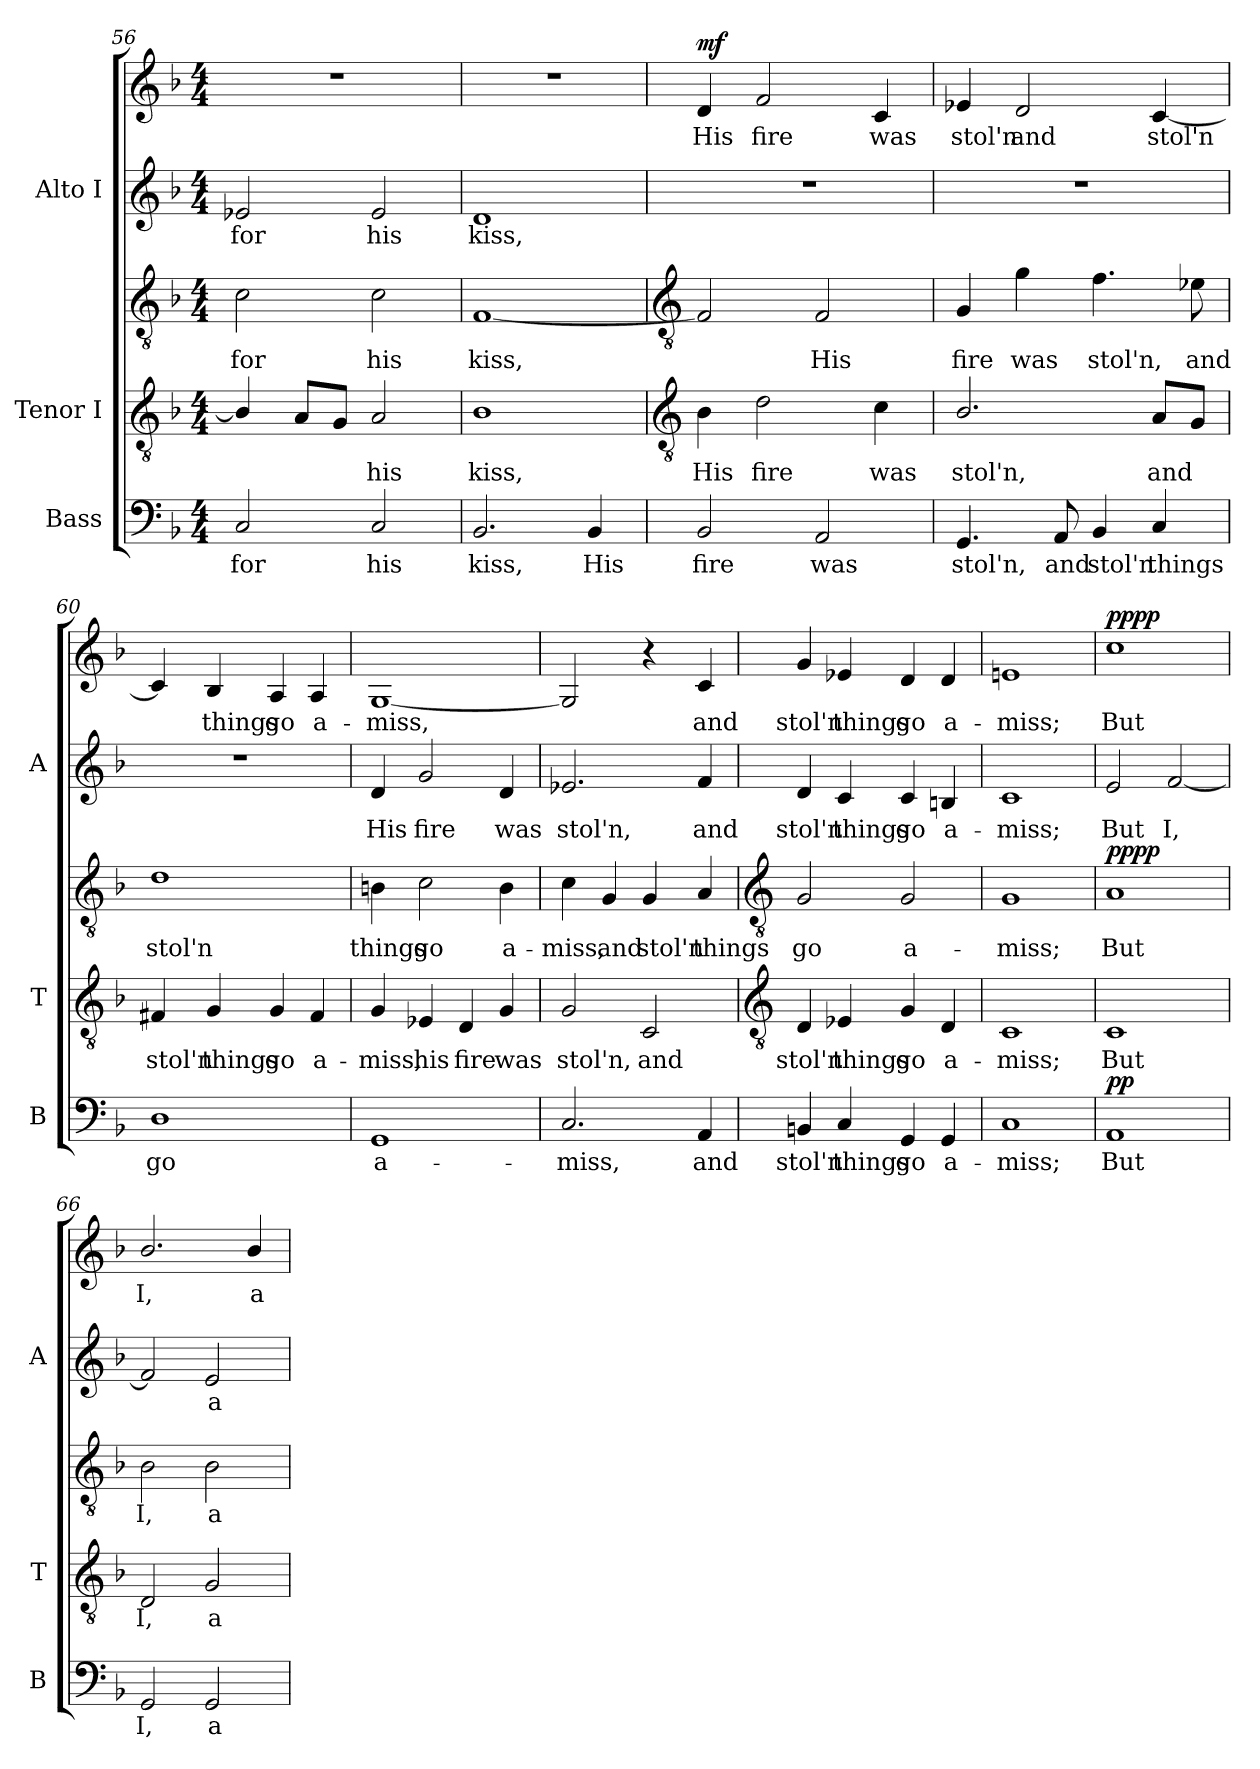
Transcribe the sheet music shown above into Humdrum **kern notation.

**kern	**text	**dynam	**kern	**text	**kern	**text	**dynam	**kern	**text	**kern	**text	**dynam
*part3	*part3	*part3	*part2	*part2	*part2	*part2	*part2	*part1	*part1	*part1	*part1	*part1
*staff5	*staff5	*staff5	*staff4	*staff4	*staff3	*staff3	*staff3/4	*staff2	*staff2	*staff1	*staff1	*staff1/2
*I"Bass	*	*	*I"Tenor I	*	*	*	*	*I"Alto I	*	*	*	*
*I'B	*	*	*I'T	*	*	*	*	*I'A	*	*	*	*
*clefF4	*	*	*clefGv2	*	*clefGv2	*	*	*clefG2	*	*clefG2	*	*
*k[b-]	*	*	*k[b-]	*	*k[b-]	*	*	*k[b-]	*	*k[b-]	*	*
*F:	*	*	*F:	*	*F:	*	*	*F:	*	*F:	*	*
*M4/4	*	*	*M4/4	*	*M4/4	*	*	*M4/4	*	*M4/4	*	*
=56	=56	=56	=56	=56	=56	=56	=56	=56	=56	=56	=56	=56
!	!LO:LY:b	!	!	!	!	!LO:LY:b	!	!	!LO:LY:b	!	!	!
2C	for	.	4B-/]	.	2c	for	.	2e-X	for	1r	.	.
.	.	.	8AL	.	.	.	.	.	.	.	.	.
.	.	.	8GJ	.	.	.	.	.	.	.	.	.
!	!LO:LY:b	!	!	!LO:LY:b	!	!LO:LY:b	!	!	!LO:LY:b	!	!	!
2C	his	.	2A	his	2c	his	.	2e-	his	.	.	.
=57	=57	=57	=57	=57	=57	=57	=57	=57	=57	=57	=57	=57
!	!LO:LY:b	!	!	!LO:LY:b	!	!LO:LY:b	!	!	!LO:LY:b	!	!	!
2.BB-/	kiss,	.	1B-	kiss,	[1F	kiss,	.	1d	kiss,	1r	.	.
!	!LO:LY:b	!	!	!	!	!	!	!	!	!	!	!
4BB-/	His	.	.	.	.	.	.	.	.	.	.	.
!!LO:LB:g=z
=58	=58	=58	=58	=58	=58	=58	=58	=58	=58	=58	=58	=58
*	*	*	*clefGv2	*	*clefGv2	*	*	*	*	*	*	*
!	!LO:LY:b	!	!	!LO:LY:b	!	!	!	!	!	!	!LO:LY:b	!LO:DY:b
2BB-/	fire	.	4B-	His	2F]	.	.	1r	.	4d	His	mf
!	!	!	!	!LO:LY:b	!	!	!	!	!	!	!LO:LY:b	!
.	.	.	2d	fire	.	.	.	.	.	2f/	fire	.
!	!LO:LY:b	!	!	!	!	!LO:LY:b	!	!	!	!	!	!
2AA/	was	.	.	.	2F	His	.	.	.	.	.	.
!	!	!	!	!LO:LY:b	!	!	!	!	!	!	!LO:LY:b	!
.	.	.	4c	was	.	.	.	.	.	4c	was	.
=59	=59	=59	=59	=59	=59	=59	=59	=59	=59	=59	=59	=59
!	!LO:LY:b	!	!	!LO:LY:b	!	!LO:LY:b	!	!	!	!	!LO:LY:b	!
4.GG	stol'n,	.	2.B-/	stol'n,	4G	fire	.	1r	.	4e-X	stol'n	.
!	!	!	!	!	!	!LO:LY:b	!	!	!	!	!LO:LY:b	!
.	.	.	.	.	4g	was	.	.	.	2d	and	.
!	!LO:LY:b	!	!	!	!	!	!	!	!	!	!	!
8AA	and	.	.	.	.	.	.	.	.	.	.	.
!	!LO:LY:b	!	!	!	!	!LO:LY:b	!	!	!	!	!	!
4BB-	stol'n	.	.	.	4.f\	stol'n,	.	.	.	.	.	.
!	!LO:LY:b	!	!	!LO:LY:b	!	!	!	!	!	!	!LO:LY:b	!
4C	things	.	8AL	and	.	.	.	.	.	[4c	stol'n	.
!	!	!	!	!	!	!LO:LY:b	!	!	!	!	!	!
.	.	.	8GJ	.	8e-X	and	.	.	.	.	.	.
=60	=60	=60	=60	=60	=60	=60	=60	=60	=60	=60	=60	=60
!	!LO:LY:b	!	!	!LO:LY:b	!	!LO:LY:b	!	!	!	!	!	!
1D	go	.	4F#X	stol'n	1d	stol'n	.	1r	.	4c]	.	.
!	!	!	!	!LO:LY:b	!	!	!	!	!	!	!LO:LY:b	!
.	.	.	4G	things	.	.	.	.	.	4B-	things	.
!	!	!	!	!LO:LY:b	!	!	!	!	!	!	!LO:LY:b	!
.	.	.	4G	go	.	.	.	.	.	4A	go	.
!	!	!	!	!LO:LY:b	!	!	!	!	!	!	!LO:LY:b	!
.	.	.	4F#	a-	.	.	.	.	.	4A	a-	.
=61	=61	=61	=61	=61	=61	=61	=61	=61	=61	=61	=61	=61
!	!LO:LY:b	!	!	!LO:LY:b	!	!LO:LY:b	!	!	!LO:LY:b	!	!LO:LY:b	!
1GG	a-	.	4G	-miss,	4Bn	-things	.	4d	His	[1G	-miss,	.
!	!	!	!	!LO:LY:b	!	!LO:LY:b	!	!	!LO:LY:b	!	!	!
.	.	.	4E-X	his	2c	go	.	2g/	fire	.	.	.
!	!	!	!	!LO:LY:b	!	!	!	!	!	!	!	!
.	.	.	4D	fire	.	.	.	.	.	.	.	.
!	!	!	!	!LO:LY:b	!	!LO:LY:b	!	!	!LO:LY:b	!	!	!
.	.	.	4G	was	4B	a-	.	4d	was	.	.	.
=62	=62	=62	=62	=62	=62	=62	=62	=62	=62	=62	=62	=62
!	!LO:LY:b	!	!	!LO:LY:b	!	!LO:LY:b	!	!	!LO:LY:b	!	!	!
2.C	-miss,	.	2G	stol'n,	4c	miss,	.	2.e-X	stol'n,	2G]	.	.
!	!	!	!	!	!	!LO:LY:b	!	!	!	!	!	!
.	.	.	.	.	4G	and	.	.	.	.	.	.
!	!	!	!	!LO:LY:b	!	!LO:LY:b	!	!	!	!	!	!
.	.	.	2C	and	4G	stol'n	.	.	.	4r	.	.
!	!LO:LY:b	!	!	!	!	!LO:LY:b	!	!	!LO:LY:b	!	!LO:LY:b	!
4AA	and	.	.	.	4A/	things	.	4f	and	4c	and	.
!!LO:LB:g=z
=63	=63	=63	=63	=63	=63	=63	=63	=63	=63	=63	=63	=63
*	*	*	*clefGv2	*	*clefGv2	*	*	*	*	*	*	*
!	!LO:LY:b	!	!	!LO:LY:b	!	!LO:LY:b	!	!	!LO:LY:b	!	!LO:LY:b	!
4BBn	stol'n	.	4D	-stol'n	2G	go	.	4d	-stol'n	4g/	stol'n	.
!	!LO:LY:b	!	!	!LO:LY:b	!	!	!	!	!LO:LY:b	!	!LO:LY:b	!
4C	things	.	4E-X	things	.	.	.	4c	things	4e-X	things	.
!	!LO:LY:b	!	!	!LO:LY:b	!	!LO:LY:b	!	!	!LO:LY:b	!	!LO:LY:b	!
4GG	go	.	4G	go	2G	a-	.	4c	go	4d	go	.
!	!LO:LY:b	!	!	!LO:LY:b	!	!	!	!	!LO:LY:b	!	!LO:LY:b	!
4GG	a-	.	4D	a-	.	.	.	4Bn	a-	4d	a-	.
=64	=64	=64	=64	=64	=64	=64	=64	=64	=64	=64	=64	=64
!	!LO:LY:b	!	!	!LO:LY:b	!	!LO:LY:b	!	!	!LO:LY:b	!	!LO:LY:b	!
1C	-miss;	.	1C	miss;	1G	-miss;	.	1c	miss;	1en	-miss;	.
=65	=65	=65	=65	=65	=65	=65	=65	=65	=65	=65	=65	=65
!	!LO:LY:b	!LO:DY:b	!	!LO:LY:b	!	!LO:LY:b	!LO:DY:b=2	!	!LO:LY:b	!	!LO:LY:b	!
!	!	!	!	!	!	!	!LO:DY:n=1:b	!	!	!	!	!LO:DY:b=2
!	!	!	!	!	!	!	!	!	!	!	!	!LO:DY:n=1:b
1AA	But	pp	1C	But	1A	But	pp pp	2e	But	1cc	But	pp pp
!	!	!	!	!	!	!	!	!	!LO:LY:b	!	!	!
.	.	.	.	.	.	.	.	[2f/	I,	.	.	.
=66	=66	=66	=66	=66	=66	=66	=66	=66	=66	=66	=66	=66
!	!LO:LY:b	!	!	!LO:LY:b	!	!LO:LY:b	!	!	!	!	!LO:LY:b	!
2GG	I,	.	2D	-I,	2B-	I,	.	2f/]	.	2.b-/	I,	.
!	!LO:LY:b	!	!	!LO:LY:b	!	!LO:LY:b	!	!	!LO:LY:b	!	!	!
2GG	a-	.	2G	a-	2B-	a-	.	2e	-a-	.	.	.
!	!	!	!	!	!	!	!	!	!	!	!LO:LY:b	!
.	.	.	.	.	.	.	.	.	.	4b-/	a-	.
=	=	=	=	=	=	=	=	=	=	=	=	=
*-	*-	*-	*-	*-	*-	*-	*-	*-	*-	*-	*-	*-
